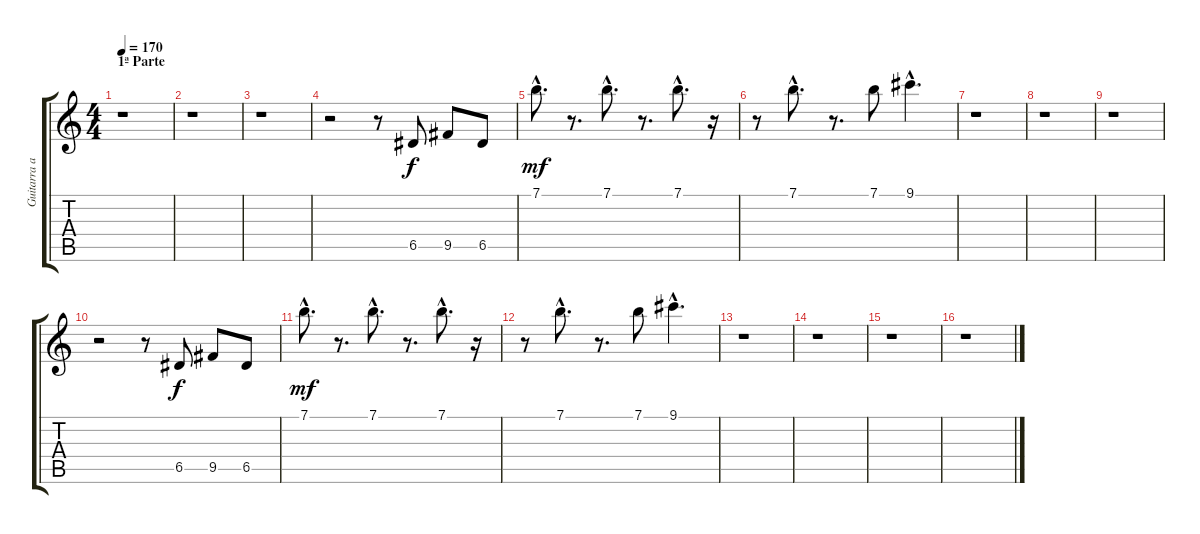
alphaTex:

\track ("Guitarra adicional 2" "Guitarra a") {instrument overdrivenguitar}
\staff {score tabs}
\tuning (E4 B3 G3 D3 A2 D2) {hide}
\ts (4 4)
\section ("" "1ª Parte")
\tempo 170
\clef g2
\ks c
r.1{dy f} |
r.1 |
r.1 |
r.2 r.8 6.5.8 9.5.8 6.5.8 |
7.1{hac}.8{d dy mf} r.8{d} 7.1{hac}.8{d} r.8{d} 7.1{hac}.8{d} r.16 |
r.8 7.1{hac}.8{d} r.8{d} 7.1.8 9.1{hac}.4{d} |
r.1 |
r.1 |
r.1 |
r.2 r.8 6.5.8{dy f} 9.5.8 6.5.8 |
7.1{hac}.8{d dy mf} r.8{d} 7.1{hac}.8{d} r.8{d} 7.1{hac}.8{d} r.16 |
r.8 7.1{hac}.8{d} r.8{d} 7.1.8 9.1{hac}.4{d} |
r.1 |
r.1 |
r.1 |
r.1
